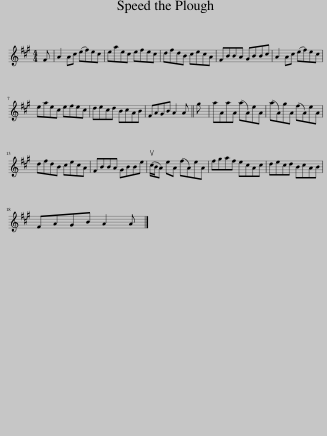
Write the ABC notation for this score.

X:1
L:1/8
M:4/4
I:linebreak $
K:A
V:1 treble
V:1
 F | A2 Ac (ef)ec | eaec efec | dfdB cecA | FBBA GBBc | %5
 A2 Ac (ef)ec |$ eaec efec | decd BcAB | FAGB A2 A || g | %10
 aAaA (aA)eA | (aA)gA (fA)eA |$ dfdB cecA | FBBA GBBe | (uc/B/A) eA (fA)eA | %15
 fgaf ecAc | decd BcAB |$ FAGB A2 A |] %18
